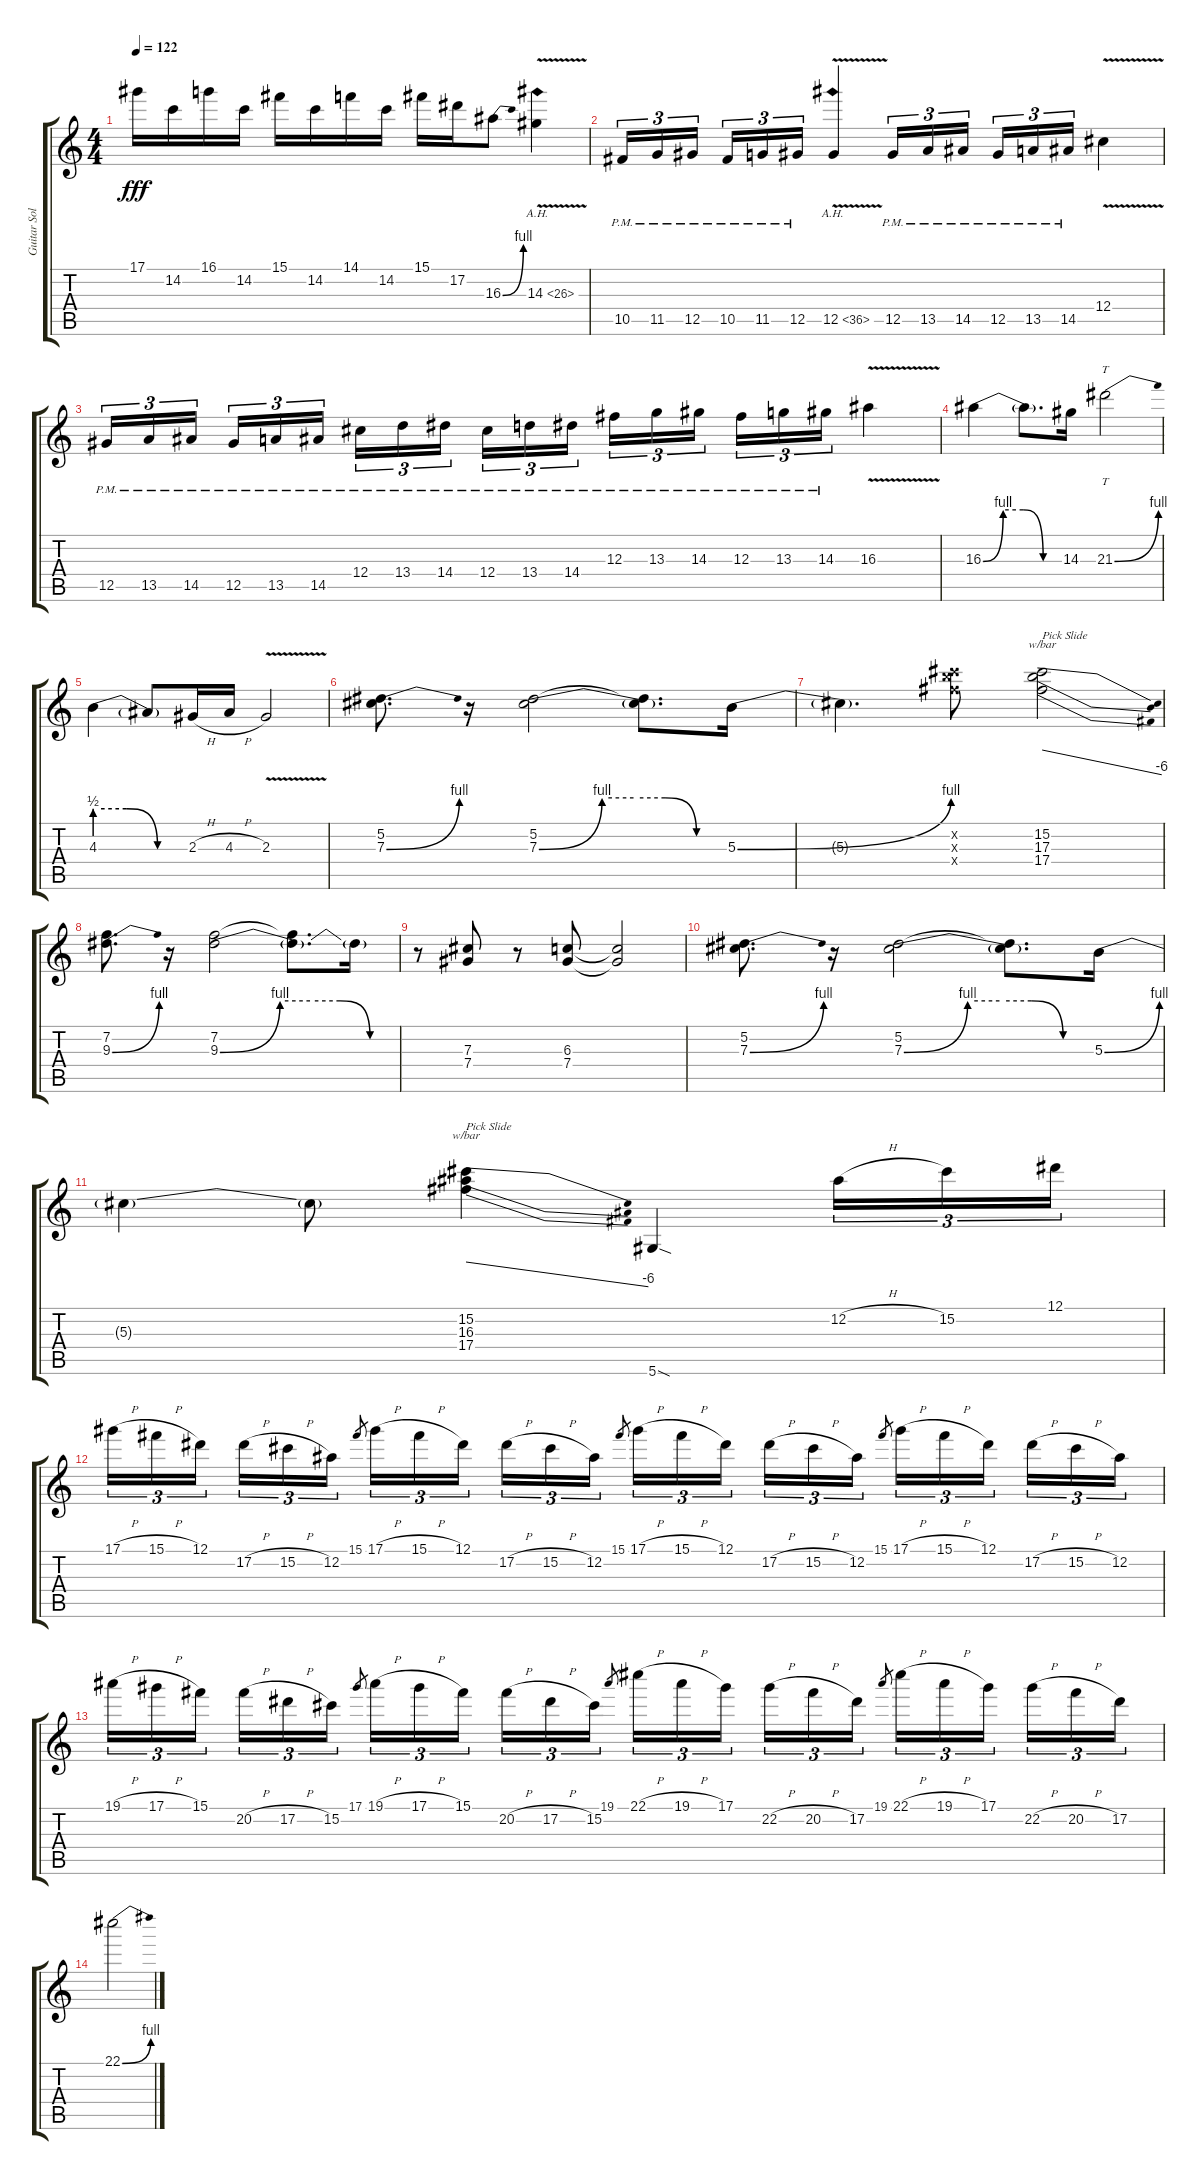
\track ("Guitar Solo" "Guitar Sol") {instrument distortionguitar}
\staff {score tabs}
\tuning (Eb4 Bb3 Gb3 Db3 Ab2 Eb2) {hide}
\ts (4 4)
\tempo 122
\clef g2
\ks c
17.1.16{dy fff} 14.2.16 16.1.16 14.2.16 15.1.16 14.2.16 14.1.16 14.2.16 15.1.16 17.2.16 16.3{be (bend 0 0 60 4)}.8 14.3{ah 12 v}.4 |
10.5{pm}.16{tu (3 2)} 11.5{pm}.16{tu (3 2)} 12.5{pm}.16{tu (3 2)} 10.5{pm}.16{tu (3 2)} 11.5{pm}.16{tu (3 2)} 12.5{pm}.16{tu (3 2)} 12.5{ah 24 v}.4 12.5{pm}.16{tu (3 2)} 13.5{pm}.16{tu (3 2)} 14.5{pm}.16{tu (3 2)} 12.5{pm}.16{tu (3 2)} 13.5{pm}.16{tu (3 2)} 14.5{pm}.16{tu (3 2)} 12.4{v}.4 |
12.5{pm}.16{tu (3 2)} 13.5{pm}.16{tu (3 2)} 14.5{pm}.16{tu (3 2)} 12.5{pm}.16{tu (3 2)} 13.5{pm}.16{tu (3 2)} 14.5{pm}.16{tu (3 2)} 12.4{pm}.16{tu (3 2)} 13.4{pm}.16{tu (3 2)} 14.4{pm}.16{tu (3 2)} 12.4{pm}.16{tu (3 2)} 13.4{pm}.16{tu (3 2)} 14.4{pm}.16{tu (3 2)} 12.3{pm}.16{tu (3 2)} 13.3{pm}.16{tu (3 2)} 14.3{pm}.16{tu (3 2)} 12.3{pm}.16{tu (3 2)} 13.3{pm}.16{tu (3 2)} 14.3{pm}.16{tu (3 2)} 16.3{v}.4 |
16.3{be (custom 0 0 15 4 30 4 45 0 60 0)}.4 16.3{t}.8{d} 14.3.16 21.3{be (bend 0 0 60 4)}.2{tt} |
4.3{be (custom 0 2 20 2 40 0 60 0)}.4 4.3{t}.8 2.3{h}.16 4.3{h}.16 2.3{v}.2 |
(5.2 7.3{be (bend 0 0 60 4)}).8{d} r.16 (5.2 7.3{be (custom 0 0 20 4 30 4 40 4 50 0 60 0)}).2 (5.2{t} 7.3{t}).8{d} 5.3{be (bend 0 0 60 4)}.16 |
5.3{t}.4{d} (15.2{x} 17.3{x} 17.4{x}).8 (15.2 17.3 17.4).2{tbe (dive default 0 0 60 -24) txt "Pick Slide"} |
(7.2 9.3{be (bend 0 0 60 4)}).8{d} r.16 (7.2 9.3{be (custom 0 0 20 4 30 4 40 4 50 0 60 0)}).2 (7.2{t} 9.3{t}).8{d} 9.3{t}.16 |
r.8 (7.3 7.4).8 r.8 (6.3 7.4).8 (6.3{t} 7.4{t}).2 |
(5.2 7.3{be (bend 0 0 60 4)}).8{d} r.16 (5.2 7.3{be (custom 0 0 20 4 30 4 40 4 50 0 60 0)}).2 (5.2{t} 7.3{t}).8{d} 5.3{be (bend 0 0 60 4)}.16 |
5.3{t}.4 5.3{t}.8 (15.2 16.3 17.4).4{tbe (dive default 0 0 60 -24) txt "Pick Slide"} 5.6{sod}.4 12.2{h}.16{tu (3 2)} 15.2.16{tu (3 2)} 12.1.16{tu (3 2)} |
17.1{h}.16{tu (3 2)} 15.1{h}.16{tu (3 2)} 12.1.16{tu (3 2)} 17.2{h}.16{tu (3 2)} 15.2{h}.16{tu (3 2)} 12.2.16{tu (3 2)} 15.1.8{gr} 17.1{h}.16{tu (3 2)} 15.1{h}.16{tu (3 2)} 12.1.16{tu (3 2)} 17.2{h}.16{tu (3 2)} 15.2{h}.16{tu (3 2)} 12.2.16{tu (3 2)} 15.1.8{gr} 17.1{h}.16{tu (3 2)} 15.1{h}.16{tu (3 2)} 12.1.16{tu (3 2)} 17.2{h}.16{tu (3 2)} 15.2{h}.16{tu (3 2)} 12.2.16{tu (3 2)} 15.1.8{gr} 17.1{h}.16{tu (3 2)} 15.1{h}.16{tu (3 2)} 12.1.16{tu (3 2)} 17.2{h}.16{tu (3 2)} 15.2{h}.16{tu (3 2)} 12.2.16{tu (3 2)} |
19.1{h}.16{tu (3 2)} 17.1{h}.16{tu (3 2)} 15.1.16{tu (3 2)} 20.2{h}.16{tu (3 2)} 17.2{h}.16{tu (3 2)} 15.2.16{tu (3 2)} 17.1.8{gr} 19.1{h}.16{tu (3 2)} 17.1{h}.16{tu (3 2)} 15.1.16{tu (3 2)} 20.2{h}.16{tu (3 2)} 17.2{h}.16{tu (3 2)} 15.2.16{tu (3 2)} 19.1.8{gr} 22.1{h}.16{tu (3 2)} 19.1{h}.16{tu (3 2)} 17.1.16{tu (3 2)} 22.2{h}.16{tu (3 2)} 20.2{h}.16{tu (3 2)} 17.2.16{tu (3 2)} 19.1.8{gr} 22.1{h}.16{tu (3 2)} 19.1{h}.16{tu (3 2)} 17.1.16{tu (3 2)} 22.2{h}.16{tu (3 2)} 20.2{h}.16{tu (3 2)} 17.2.16{tu (3 2)} |
22.1{be (bend 0 0 60 4)}.2
